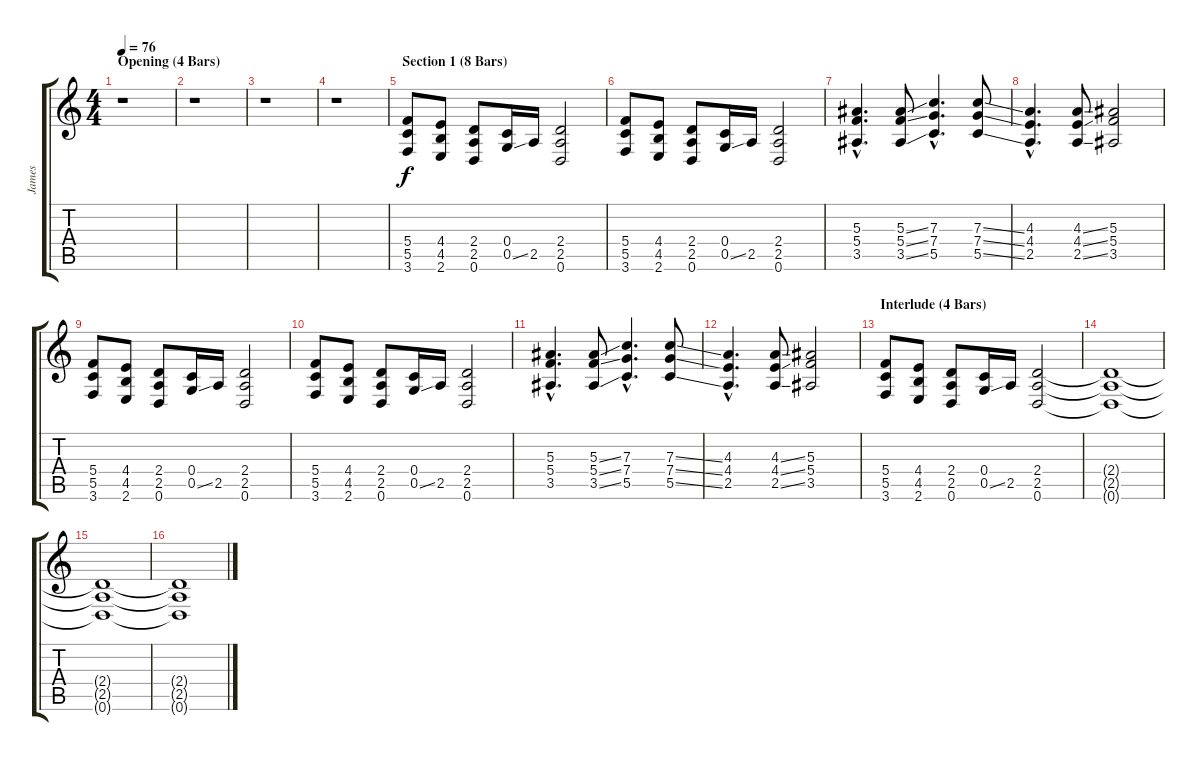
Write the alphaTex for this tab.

\track ("James" "James") {instrument distortionguitar}
\staff {score tabs}
\tuning (D4 A3 F3 C3 G2 D2) {hide}
\ts (4 4)
\section ("" "Opening (4 Bars)")
\tempo 76
\clef g2
\ks c
r.1{dy f instrument distortionguitar} |
r.1 |
r.1 |
r.1 |
\section ("" "Section 1 (8 Bars)")
(5.4 5.5 3.6).8 (4.4 4.5 2.6).8 (2.4 2.5 0.6).8 (0.4 0.5{ss}).16 2.5.16 (2.4 2.5 0.6).2 |
(5.4 5.5 3.6).8 (4.4 4.5 2.6).8 (2.4 2.5 0.6).8 (0.4 0.5{ss}).16 2.5.16 (2.4 2.5 0.6).2 |
(5.3{hac} 5.4{hac} 3.5{hac}).4{d} (5.3{ss} 5.4{ss} 3.5{ss}).8 (7.3{hac} 7.4{hac} 5.5{hac}).4{d} (7.3{ss} 7.4{ss} 5.5{ss}).8 |
(4.3{hac} 4.4{hac} 2.5{hac}).4{d} (4.3{ss} 4.4{ss} 2.5{ss}).8 (5.3 5.4 3.5).2 |
(5.4 5.5 3.6).8 (4.4 4.5 2.6).8 (2.4 2.5 0.6).8 (0.4 0.5{ss}).16 2.5.16 (2.4 2.5 0.6).2 |
(5.4 5.5 3.6).8 (4.4 4.5 2.6).8 (2.4 2.5 0.6).8 (0.4 0.5{ss}).16 2.5.16 (2.4 2.5 0.6).2 |
(5.3{hac} 5.4{hac} 3.5{hac}).4{d} (5.3{ss} 5.4{ss} 3.5{ss}).8 (7.3{hac} 7.4{hac} 5.5{hac}).4{d} (7.3{ss} 7.4{ss} 5.5{ss}).8 |
(4.3{hac} 4.4{hac} 2.5{hac}).4{d} (4.3{ss} 4.4{ss} 2.5{ss}).8 (5.3 5.4 3.5).2 |
\section ("" "Interlude (4 Bars)")
(5.4 5.5 3.6).8 (4.4 4.5 2.6).8 (2.4 2.5 0.6).8 (0.4 0.5{ss}).16 2.5.16 (2.4 2.5 0.6).2 |
(2.4{t} 2.5{t} 0.6{t}).1 |
(2.4{t} 2.5{t} 0.6{t}).1 |
(2.4{t} 2.5{t} 0.6{t}).1
